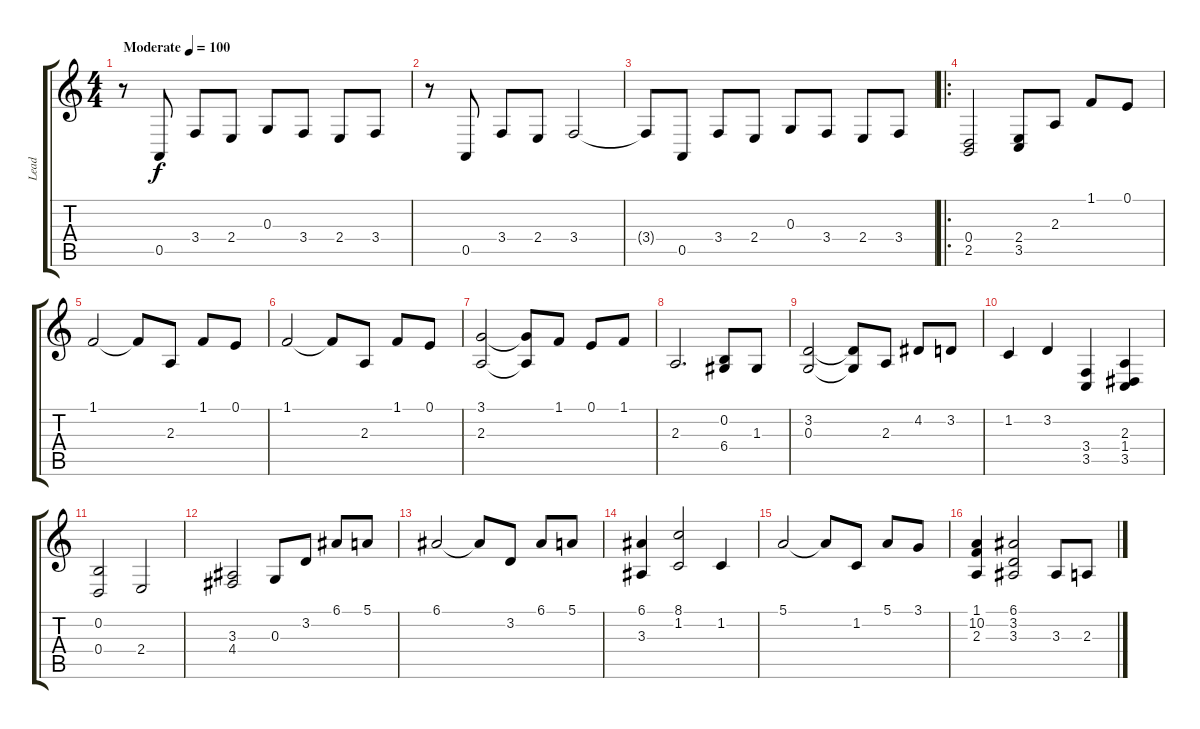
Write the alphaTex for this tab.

\track ("Lead" "Lead") {instrument acousticgrandpiano}
\staff {score tabs}
\tuning (E4 B3 G3 D3 A2 E2) {hide}
\ts (4 4)
\tempo (100 "Moderate")
\clef g2
\ks c
r.8{dy f instrument acousticgrandpiano} 0.5.8 3.4.8 2.4.8 0.3.8 3.4.8 2.4.8 3.4.8 |
r.8 0.5.8 3.4.8 2.4.8 3.4.2 |
3.4{t}.8 0.5.8 3.4.8 2.4.8 0.3.8 3.4.8 2.4.8 3.4.8 |
\ro
(0.4 2.5).2 (2.4 3.5).8 2.3.8 1.1.8 0.1.8 |
1.1.2 1.1{t}.8 2.3.8 1.1.8 0.1.8 |
1.1.2 1.1{t}.8 2.3.8 1.1.8 0.1.8 |
(3.1 2.3).2 (3.1{t} 2.3{t}).8 1.1.8 0.1.8 1.1.8 |
2.3.2{d} (0.2 6.4).8 1.3.8 |
(3.2 0.3).2 (3.2{t} 0.3{t}).8 2.3.8 4.2.8 3.2.8 |
1.2.4 3.2.4 (3.4 3.5).4 (2.3 1.4 3.5).4 |
(0.2 0.4).2 2.4.2 |
(3.3 4.4).2 0.3.8 3.2.8 6.1.8 5.1.8 |
6.1.2 6.1{t}.8 3.2.8 6.1.8 5.1.8 |
(6.1 3.3).4 (8.1 1.2).2 1.2.4 |
5.1.2 5.1{t}.8 1.2.8 5.1.8 3.1.8 |
(1.1 10.2 2.3).4 (6.1 3.2 3.3).2 3.3.8 2.3.8
